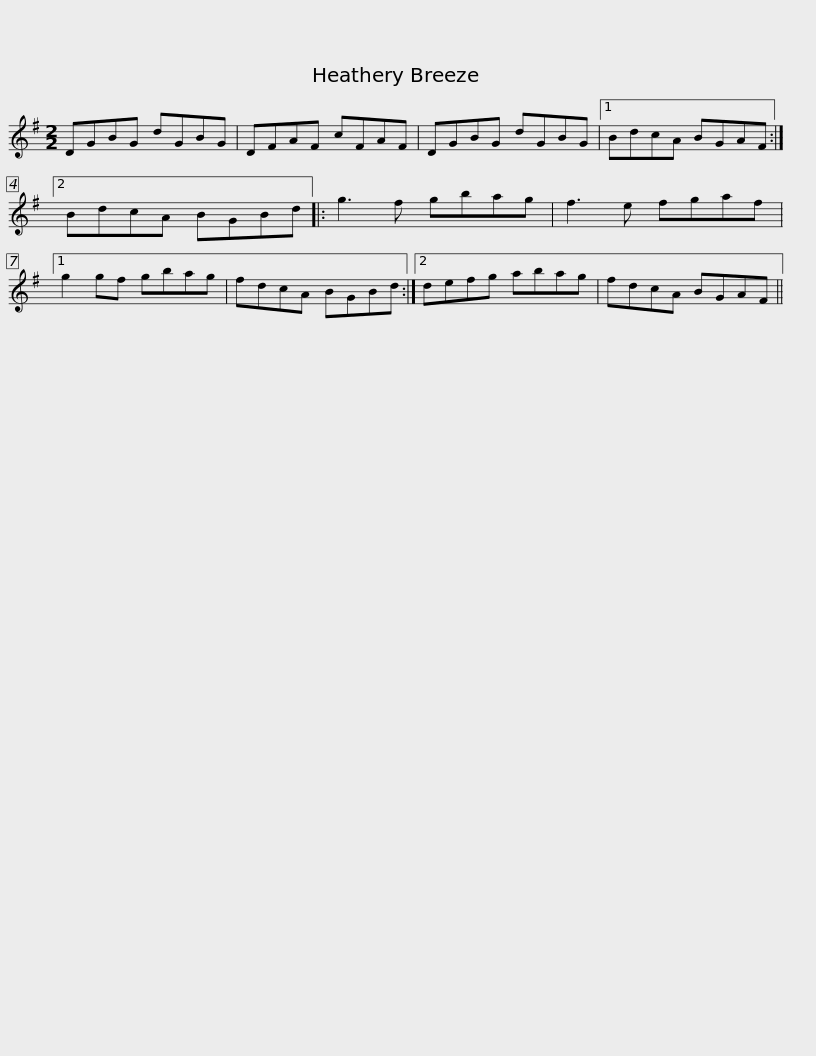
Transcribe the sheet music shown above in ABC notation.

X:1
L:1/8
M:2/2
I:linebreak $
K:G
V:1 treble
V:1
 DGBG dGBG | DFAF cFAF | DGBG dGBG |1 BdcA BGAF :|2 BdcA BGBd |:$ %5
 g3 f gbag | f3 e fgaf |1 g2 gf gbag | fdcA BGBd :|2 defg abag |$ %10
 fdcA BGAF || %11
